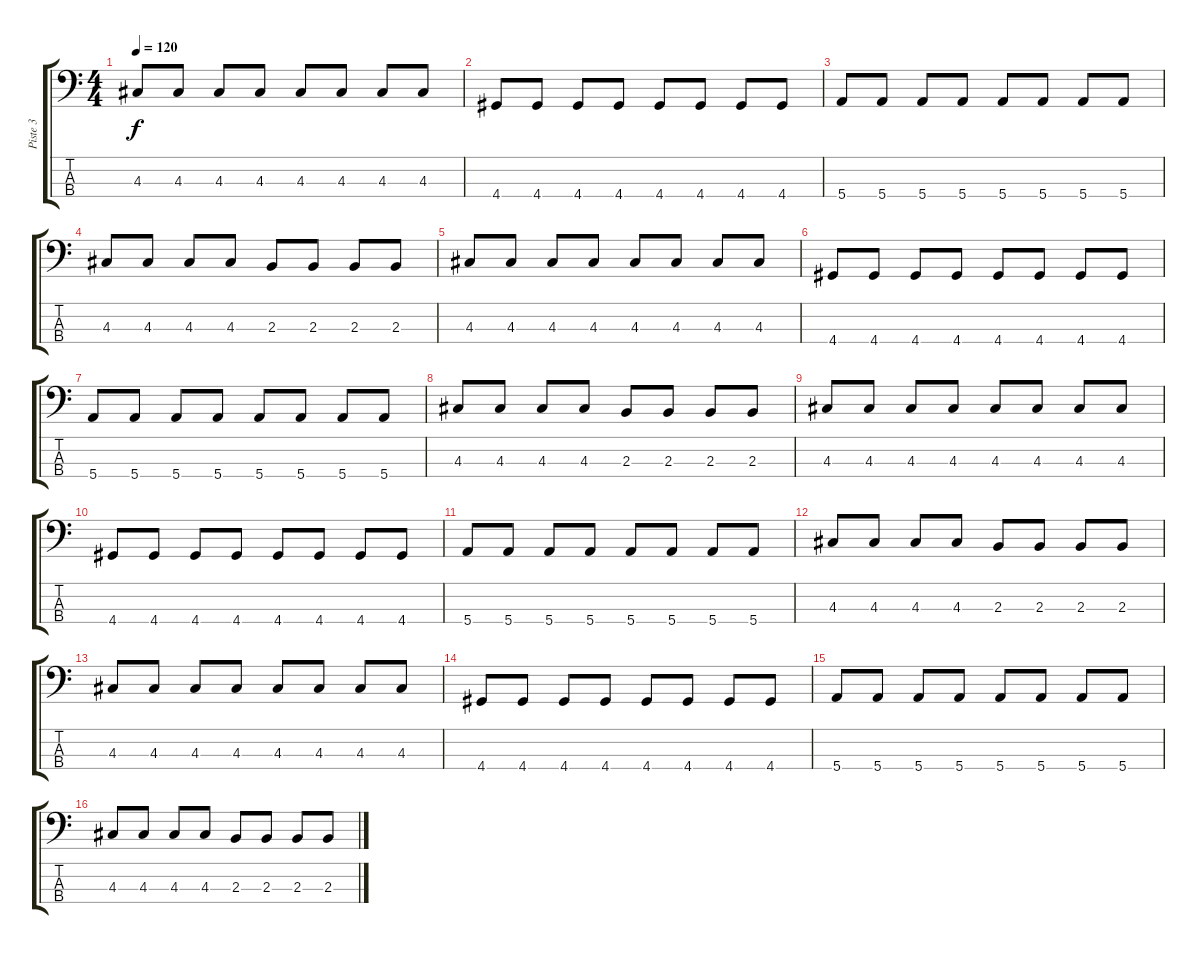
\track ("Piste 3" "Piste 3") {instrument acousticbass}
\staff {score tabs}
\tuning (G2 D2 A1 E1) {hide}
\ts (4 4)
\tempo 120
\clef f4
\ks c
4.3.8{dy f} 4.3.8 4.3.8 4.3.8 4.3.8 4.3.8 4.3.8 4.3.8 |
4.4.8 4.4.8 4.4.8 4.4.8 4.4.8 4.4.8 4.4.8 4.4.8 |
5.4.8 5.4.8 5.4.8 5.4.8 5.4.8 5.4.8 5.4.8 5.4.8 |
4.3.8 4.3.8 4.3.8 4.3.8 2.3.8 2.3.8 2.3.8 2.3.8 |
4.3.8 4.3.8 4.3.8 4.3.8 4.3.8 4.3.8 4.3.8 4.3.8 |
4.4.8 4.4.8 4.4.8 4.4.8 4.4.8 4.4.8 4.4.8 4.4.8 |
5.4.8 5.4.8 5.4.8 5.4.8 5.4.8 5.4.8 5.4.8 5.4.8 |
4.3.8 4.3.8 4.3.8 4.3.8 2.3.8 2.3.8 2.3.8 2.3.8 |
4.3.8 4.3.8 4.3.8 4.3.8 4.3.8 4.3.8 4.3.8 4.3.8 |
4.4.8 4.4.8 4.4.8 4.4.8 4.4.8 4.4.8 4.4.8 4.4.8 |
5.4.8 5.4.8 5.4.8 5.4.8 5.4.8 5.4.8 5.4.8 5.4.8 |
4.3.8 4.3.8 4.3.8 4.3.8 2.3.8 2.3.8 2.3.8 2.3.8 |
4.3.8 4.3.8 4.3.8 4.3.8 4.3.8 4.3.8 4.3.8 4.3.8 |
4.4.8 4.4.8 4.4.8 4.4.8 4.4.8 4.4.8 4.4.8 4.4.8 |
5.4.8 5.4.8 5.4.8 5.4.8 5.4.8 5.4.8 5.4.8 5.4.8 |
4.3.8 4.3.8 4.3.8 4.3.8 2.3.8 2.3.8 2.3.8 2.3.8
